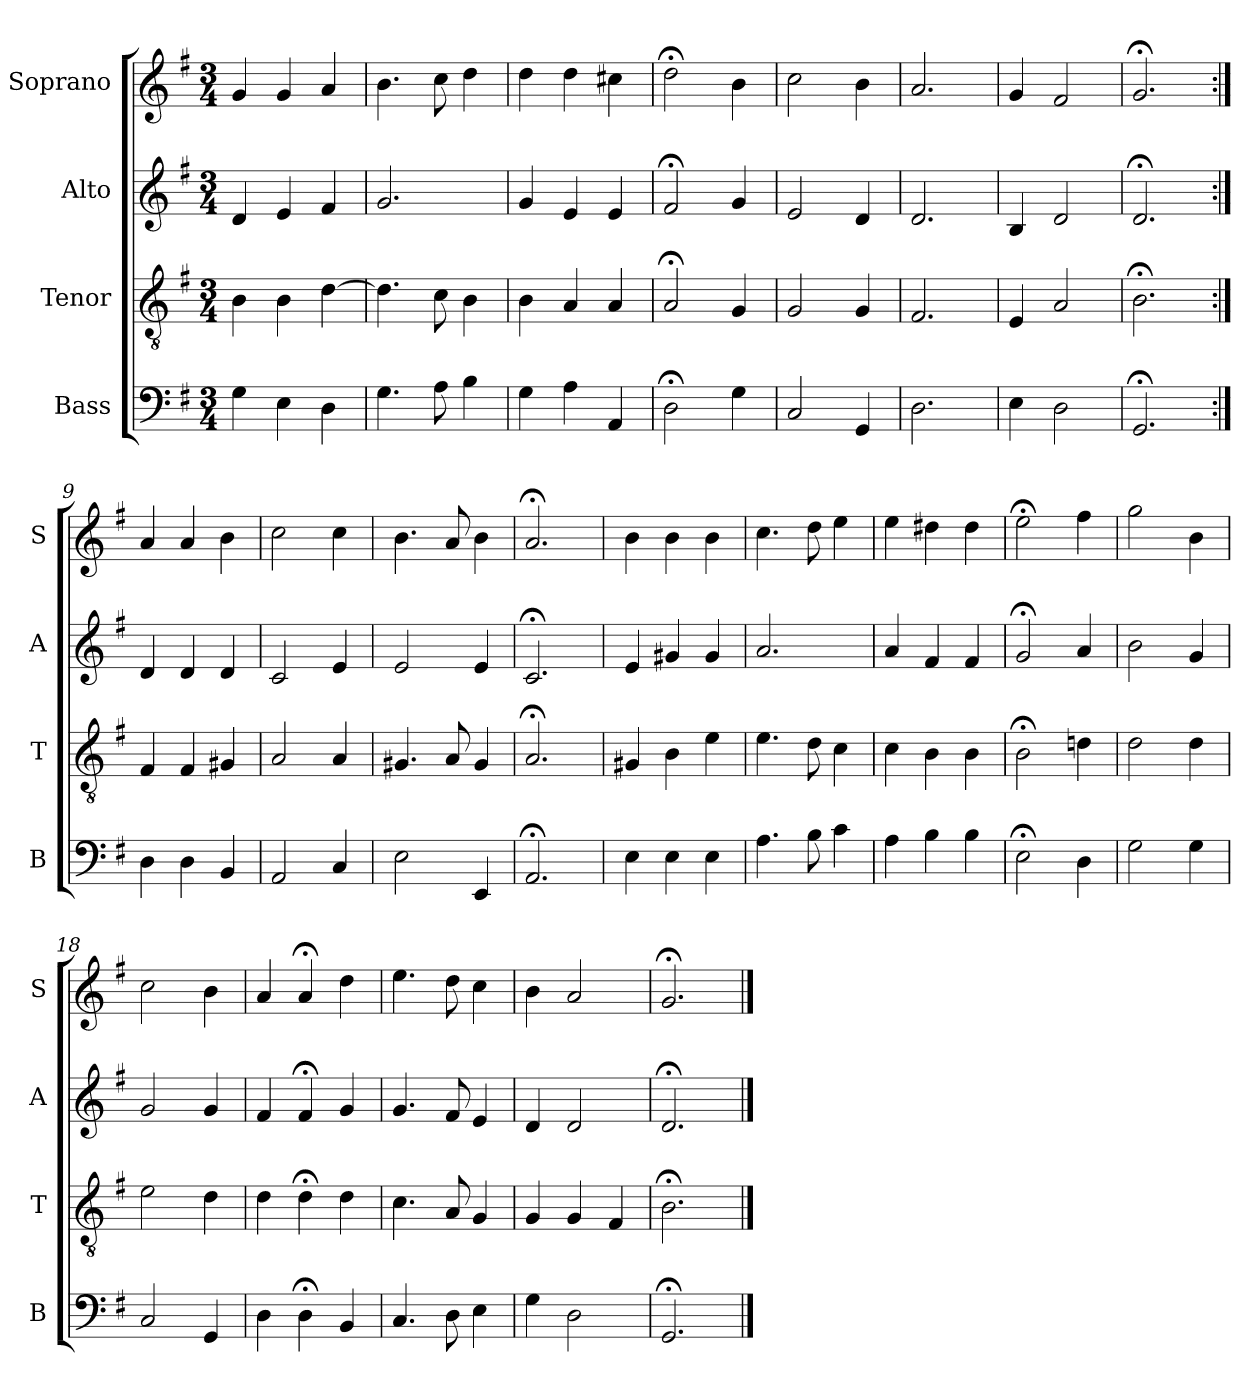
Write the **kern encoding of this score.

**kern	**kern	**kern	**kern
*part4	*part3	*part2	*part1
*staff4	*staff3	*staff2	*staff1
*I"Bass	*I"Tenor	*I"Alto	*I"Soprano
*I'B	*I'T	*I'A	*I'S
*clefF4	*clefGv2	*clefG2	*clefG2
*k[f#]	*k[f#]	*k[f#]	*k[f#]
*G:	*G:	*G:	*G:
*M3/4	*M3/4	*M3/4	*M3/4
*MM100	*MM100	*MM100	*MM100
=1	=1	=1	=1
4G	4B	4d	4g
4E	4B	4e	4g
4D	[4d	4f#	4a
=2	=2	=2	=2
4.G	4.d]	2.g	4.b
8A	8c	.	8cc
4B	4B	.	4dd
=3	=3	=3	=3
4G	4B	4g	4dd
4A	4A	4e	4dd
4AA	4A	4e	4cc#X
=4	=4	=4	=4
2D;<	2A;<	2f#;<	2dd;<
4G	4G	4g	4b
=5	=5	=5	=5
2C	2G	2e	2cc
4GG	4G	4d	4b
=6	=6	=6	=6
2.D	2.F#	2.d	2.a
=7	=7	=7	=7
4E	4E	4B	4g
2D	2A	2d	2f#
=8	=8	=8	=8
2.GG;<	2.B;<	2.d;<	2.g;<
=9:|!	=9:|!	=9:|!	=9:|!
4D	4F#	4d	4a
4D	4F#	4d	4a
4BBi	4G#Xi	4di	4bi
=10	=10	=10	=10
2AA	2A	2c	2cc
4C	4A	4e	4cc
=11	=11	=11	=11
2E	4.G#X	2e	4.b
.	8A	.	8a
4EE	4G#	4e	4b
=12	=12	=12	=12
2.AA;<	2.A;<	2.c;<	2.a;<
=13	=13	=13	=13
4E	4G#X	4e	4b
4E	4B	4g#X	4b
4E	4e	4g#	4b
=14	=14	=14	=14
4.A	4.e	2.a	4.cc
8B	8d	.	8dd
4c	4c	.	4ee
=15	=15	=15	=15
4A	4c	4a	4ee
4B	4B	4f#	4dd#X
4B	4B	4f#	4dd#
=16	=16	=16	=16
2E;<	2B;<	2g;<	2ee;<
4D	4dn	4a	4ff#
=17	=17	=17	=17
2G	2d	2b	2gg
4G	4d	4g	4b
=18	=18	=18	=18
2C	2e	2g	2cc
4GG	4d	4g	4b
=19	=19	=19	=19
4D	4d	4f#	4a
4D;<	4d;<	4f#;<	4a;<
4BB	4d	4g	4dd
=20	=20	=20	=20
4.C	4.c	4.g	4.ee
8D	8A	8f#	8dd
4E	4G	4e	4cc
=21	=21	=21	=21
4G	4G	4d	4b
2D	4G	2d	2a
.	4F#	.	.
=22	=22	=22	=22
2.GG;<	2.B;<	2.d;<	2.g;<
==	==	==	==
*-	*-	*-	*-
